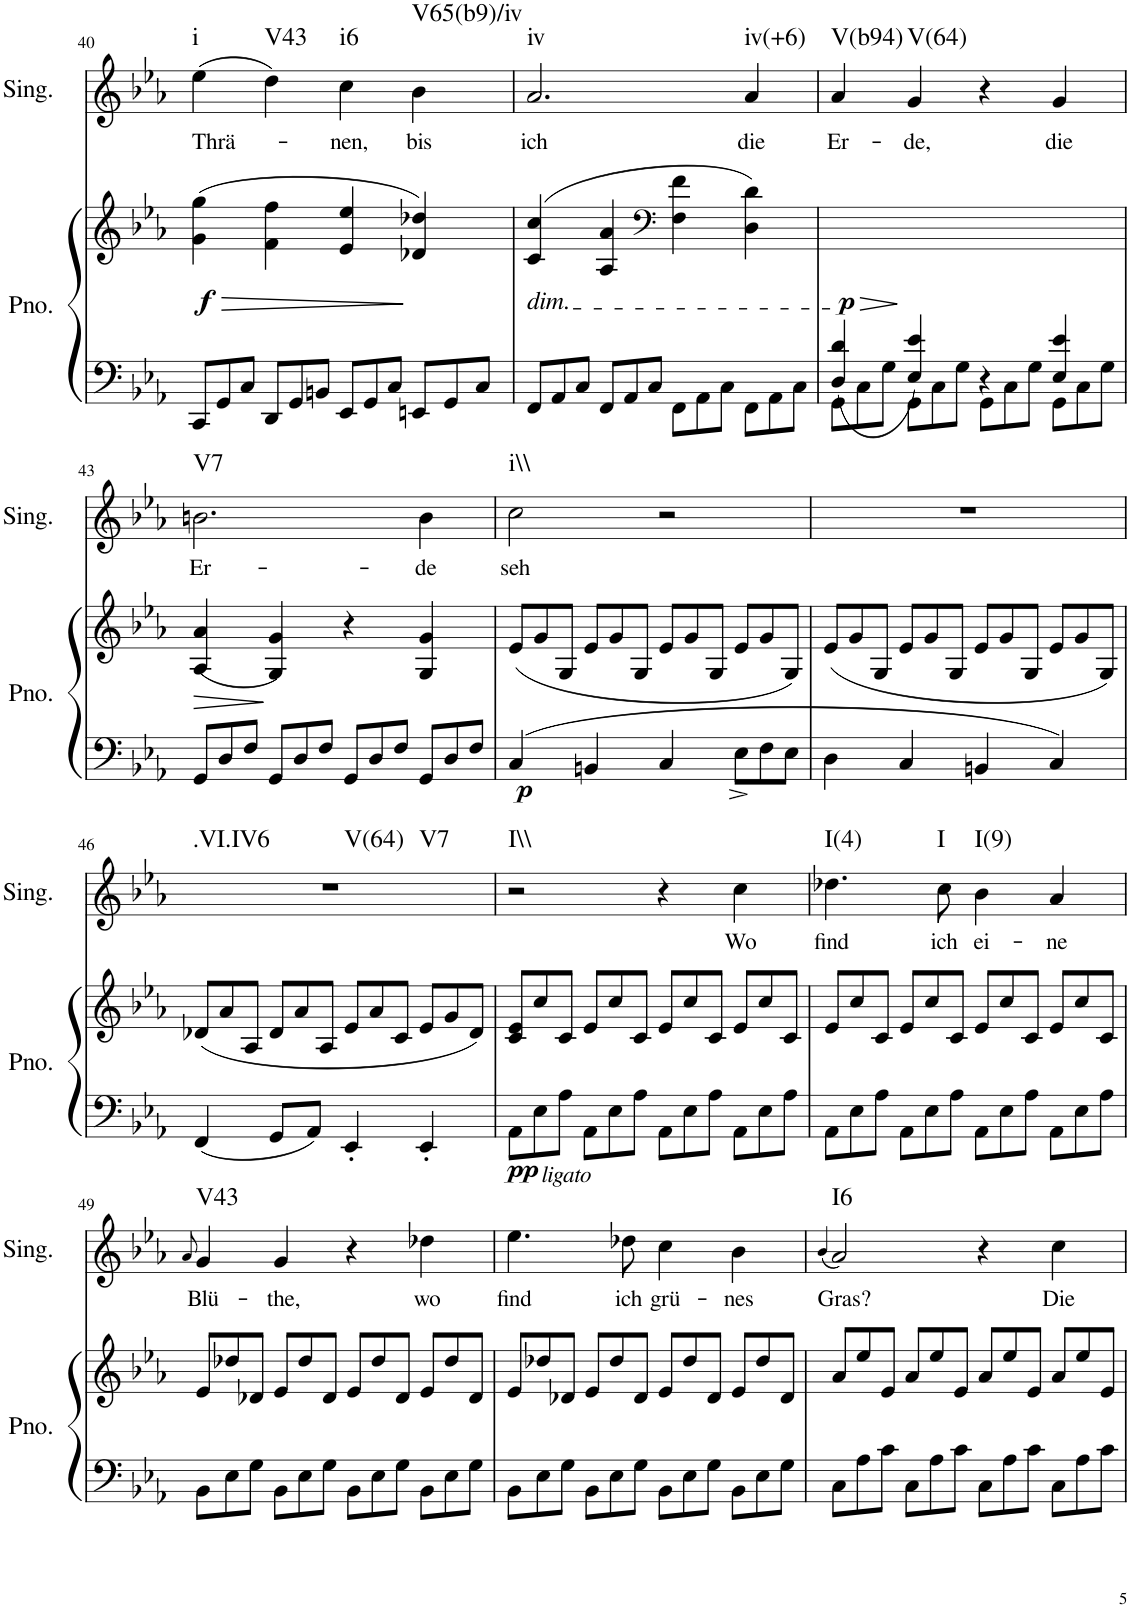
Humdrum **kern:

**kern	**kern	**dynam	**kern	**text	**harte
*part2	*part2	*part2	*part1	*part1	*part1
*staff3	*staff2	*staff2/3	*staff1	*staff1	*
*I"Pianoforte	*	*	*I"Singstimme	*	*
*I'Pno.	*	*	*I'Sing.	*	*
!!LO:PB:g=z
*clefF4	*clefG2	*	*clefG2	*	*
*k[b-e-a-]	*k[b-e-a-]	*	*k[b-e-a-]	*	*
*M4/4	*M4/4	*	*M4/4	*	*
*met(c)	*met(c)	*	*met(c)	*	*
*Xtuplet	*	*	*	*	*
=40	=40	=40	=40	=40	=40
!	!	!LO:HP:b	!	!LO:LY:b	!
!	!	!LO:DY:n=1:b	!	!	!LO:H:kt=i
12CC/L	(4g\ 4gg\	> f	(4ee-\	Thrä-	N
12GG/	.	.	.	.	.
12C/J	.	.	.	.	.
!	!	!	!	!	!LO:H:kt=V43
12DD/L	4f\ 4ff\	.	4dd\)	.	N
12GG/	.	.	.	.	.
12BBn/J	.	.	.	.	.
!	!	!	!	!LO:LY:b	!LO:H:kt=i6
12EE-/L	4e-/ 4ee-/	.	4cc\	-nen,	N
12GG/	.	.	.	.	.
12C/J	.	.	.	.	.
!	!	!	!	!LO:LY:b	!LO:H:kt=V65(b9)/iv
12EEn/L	4d-X/ 4dd-X/)	.	4b-\	bis	N
12GG/	.	.	.	.	.
12C/J	.	.	.	.	.
.	.	]	.	.	.
=41	=41	=41	=41	=41	=41
!	!LO:TX:b:i:t=dim.	!	!	!	!
!	!	!	!	!LO:LY:b	!LO:H:kt=iv
12FF/L	(4c/ 4cc/	.	2.a-/	ich	N
12AA-/	.	.	.	.	.
12C/J	.	.	.	.	.
12FF/L	4A-/ 4a-/	.	.	.	.
12AA-/	.	.	.	.	.
12C/J	.	.	.	.	.
*	*clefF4	*	*	*	*
12FF\L	4F\ 4f\	.	.	.	.
12AA-\	.	.	.	.	.
12C\J	.	.	.	.	.
!	!	!	!	!LO:LY:b	!LO:H:kt=iv(+6)
12FF\L	4D\ 4d\)	.	4a-/	die	N
12AA-\	.	.	.	.	.
12C\J	.	.	.	.	.
=42	=42	=42	=42	=42	=42
*^	*	*	*	*	*
!	!	!	!LO:DY:b	!	!LO:LY:b	!LO:H:kt=V(b94)
4D/ 4d/	12GG\L	2ryy	p	4a-/	Er-	N
.	12C\	.	.	.	.	.
.	12G\J	.	.	.	.	.
!	!	!	!	!	!LO:LY:b	!LO:H:kt=V(64)
4E-/ 4e-/	12GG\L	.	.	4g/	-de,	N
.	12C\	.	.	.	.	.
.	12G\J	.	.	.	.	.
4ryy	12GG\L	4r	.	4r	.	.
.	12C\	.	.	.	.	.
.	12G\J	.	.	.	.	.
!	!	!	!	!	!LO:LY:b	!
4E-/ 4e-/	12GG\L	4ryy	.	4g/	die	.
.	12C\	.	.	.	.	.
.	12G\J	.	.	.	.	.
*v	*v	*	*	*	*	*
!!LO:LB:g=z
=43	=43	=43	=43	=43	=43
*	*clefG2	*	*	*	*
*^	*	*	*	*	*
!	!	!	!LO:HP:b	!	!LO:LY:b	!LO:H:kt=V7
*v	*v	*	*	*	*	*
12GG/L	(4A-/ 4a-/	>	2.bn\	Er-	N
12D/	.	.	.	.	.
12F/J	.	.	.	.	.
12GG/L	4G/ 4g/)	.	.	.	.
12D/	.	.	.	.	.
12F/J	.	.	.	.	.
12GG/L	4r	.	.	.	.
12D/	.	.	.	.	.
12F/J	.	.	.	.	.
!	!	!	!	!LO:LY:b	!
12GG/L	4G/ 4g/	.	4b\	-de	.
12D/	.	.	.	.	.
12F/J	.	.	.	.	.
.	.	]	.	.	.
=44	=44	=44	=44	=44	=44
*	*Xtuplet	*	*	*	*
!	!	!LO:DY:b=2	!	!LO:LY:b	!LO:H:kt=i\\
4C/	(12e-/L	p	2cc\	seh	N
.	12g/	.	.	.	.
.	12G/J	.	.	.	.
4BBn/	12e-/L	.	.	.	.
.	12g/	.	.	.	.
.	12G/J	.	.	.	.
4C/	12e-/L	.	2r	.	.
.	12g/	.	.	.	.
.	12G/J	.	.	.	.
12E-^<\L	12e-/L	.	.	.	.
12F\	12g/	.	.	.	.
12E-\J	12G/J)	.	.	.	.
=45	=45	=45	=45	=45	=45
4D\	(12e-/L	.	1r	.	.
.	12g/	.	.	.	.
.	12G/J	.	.	.	.
4C/	12e-/L	.	.	.	.
.	12g/	.	.	.	.
.	12G/J	.	.	.	.
4BBn/	12e-/L	.	.	.	.
.	12g/	.	.	.	.
.	12G/J	.	.	.	.
4C/	12e-/L	.	.	.	.
.	12g/	.	.	.	.
.	12G/J)	.	.	.	.
!!LO:LB:g=z
=46	=46	=46	=46	=46	=46
!	!	!	!	!	!LO:H:n=1:kt=.VI.IV6
!	!	!	!	!	!LO:H:n=2:kt=V(64)
!	!	!	!	!	!LO:H:n=3:kt=V7
4FF/	(12d-X/L	.	1r	.	N N N
.	12a-/	.	.	.	.
.	12A-/J	.	.	.	.
8GG/L	12d-/L	.	.	.	.
.	12a-/	.	.	.	.
8AA-/J	.	.	.	.	.
.	12A-/J	.	.	.	.
4EE-'</	12e-/L	.	.	.	.
.	12a-/	.	.	.	.
.	12c/J	.	.	.	.
4EE-'</	12e-/L	.	.	.	.
.	12g/	.	.	.	.
.	12d-/J)	.	.	.	.
=47	=47	=47	=47	=47	=47
!LO:TX:b:i:t=ligato	!	!	!	!	!
!	!	!LO:DY:b=2	!	!	!LO:H:kt=I\\
12AA-\L	12c/ 12e-/L	pp	2r	.	N
12E-\	12cc/	.	.	.	.
12A-\J	12c/J	.	.	.	.
12AA-\L	12e-/L	.	.	.	.
12E-\	12cc/	.	.	.	.
12A-\J	12c/J	.	.	.	.
12AA-\L	12e-/L	.	4r	.	.
12E-\	12cc/	.	.	.	.
12A-\J	12c/J	.	.	.	.
!	!	!	!	!LO:LY:b	!
12AA-\L	12e-/L	.	4cc\	Wo	.
12E-\	12cc/	.	.	.	.
12A-\J	12c/J	.	.	.	.
=48	=48	=48	=48	=48	=48
!	!	!	!	!LO:LY:b	!LO:H:kt=I(4)
12AA-\L	12e-/L	.	4.dd-X\	find	N
12E-\	12cc/	.	.	.	.
12A-\J	12c/J	.	.	.	.
12AA-\L	12e-/L	.	.	.	.
12E-\	12cc/	.	.	.	.
!	!	!	!	!LO:LY:b	!LO:H:kt=I
.	.	.	8cc\	ich	N
12A-\J	12c/J	.	.	.	.
!	!	!	!	!LO:LY:b	!LO:H:kt=I(9)
12AA-\L	12e-/L	.	4b-\	ei-	N
12E-\	12cc/	.	.	.	.
12A-\J	12c/J	.	.	.	.
!	!	!	!	!LO:LY:b	!
12AA-\L	12e-/L	.	4a-/	-ne	.
12E-\	12cc/	.	.	.	.
12A-\J	12c/J	.	.	.	.
!!LO:LB:g=z
=49	=49	=49	=49	=49	=49
.	.	.	8qa-/	.	.
!	!	!	!	!LO:LY:b	!LO:H:kt=V43
12BB-\L	12e-/L	.	4g/	Blü-	N
12E-\	12dd-X/	.	.	.	.
12G\J	12d-X/J	.	.	.	.
!	!	!	!	!LO:LY:b	!
12BB-\L	12e-/L	.	4g/	-the,	.
12E-\	12dd-/	.	.	.	.
12G\J	12d-/J	.	.	.	.
12BB-\L	12e-/L	.	4r	.	.
12E-\	12dd-/	.	.	.	.
12G\J	12d-/J	.	.	.	.
!	!	!	!	!LO:LY:b	!
12BB-\L	12e-/L	.	4dd-X\	wo	.
12E-\	12dd-/	.	.	.	.
12G\J	12d-/J	.	.	.	.
=50	=50	=50	=50	=50	=50
!	!	!	!	!LO:LY:b	!
12BB-\L	12e-/L	.	4.ee-\	find	.
12E-\	12dd-X/	.	.	.	.
12G\J	12d-X/J	.	.	.	.
12BB-\L	12e-/L	.	.	.	.
12E-\	12dd-/	.	.	.	.
!	!	!	!	!LO:LY:b	!
.	.	.	8dd-X\	ich	.
12G\J	12d-/J	.	.	.	.
!	!	!	!	!LO:LY:b	!
12BB-\L	12e-/L	.	4cc\	grü-	.
12E-\	12dd-/	.	.	.	.
12G\J	12d-/J	.	.	.	.
!	!	!	!	!LO:LY:b	!
12BB-\L	12e-/L	.	4b-\	-nes	.
12E-\	12dd-/	.	.	.	.
12G\J	12d-/J	.	.	.	.
=51	=51	=51	=51	=51	=51
.	.	.	(4qb-/	.	.
!	!	!	!	!LO:LY:b	!LO:H:kt=I6
12C\L	12a-/L	.	2a-/)	Gras?	N
12A-\	12ee-/	.	.	.	.
12c\J	12e-/J	.	.	.	.
12C\L	12a-/L	.	.	.	.
12A-\	12ee-/	.	.	.	.
12c\J	12e-/J	.	.	.	.
12C\L	12a-/L	.	4r	.	.
12A-\	12ee-/	.	.	.	.
12c\J	12e-/J	.	.	.	.
!	!	!	!	!LO:LY:b	!
12C\L	12a-/L	.	4cc\	Die	.
12A-\	12ee-/	.	.	.	.
12c\J	12e-/J	.	.	.	.
=	=	=	=	=	=
*-	*-	*-	*-	*-	*-
